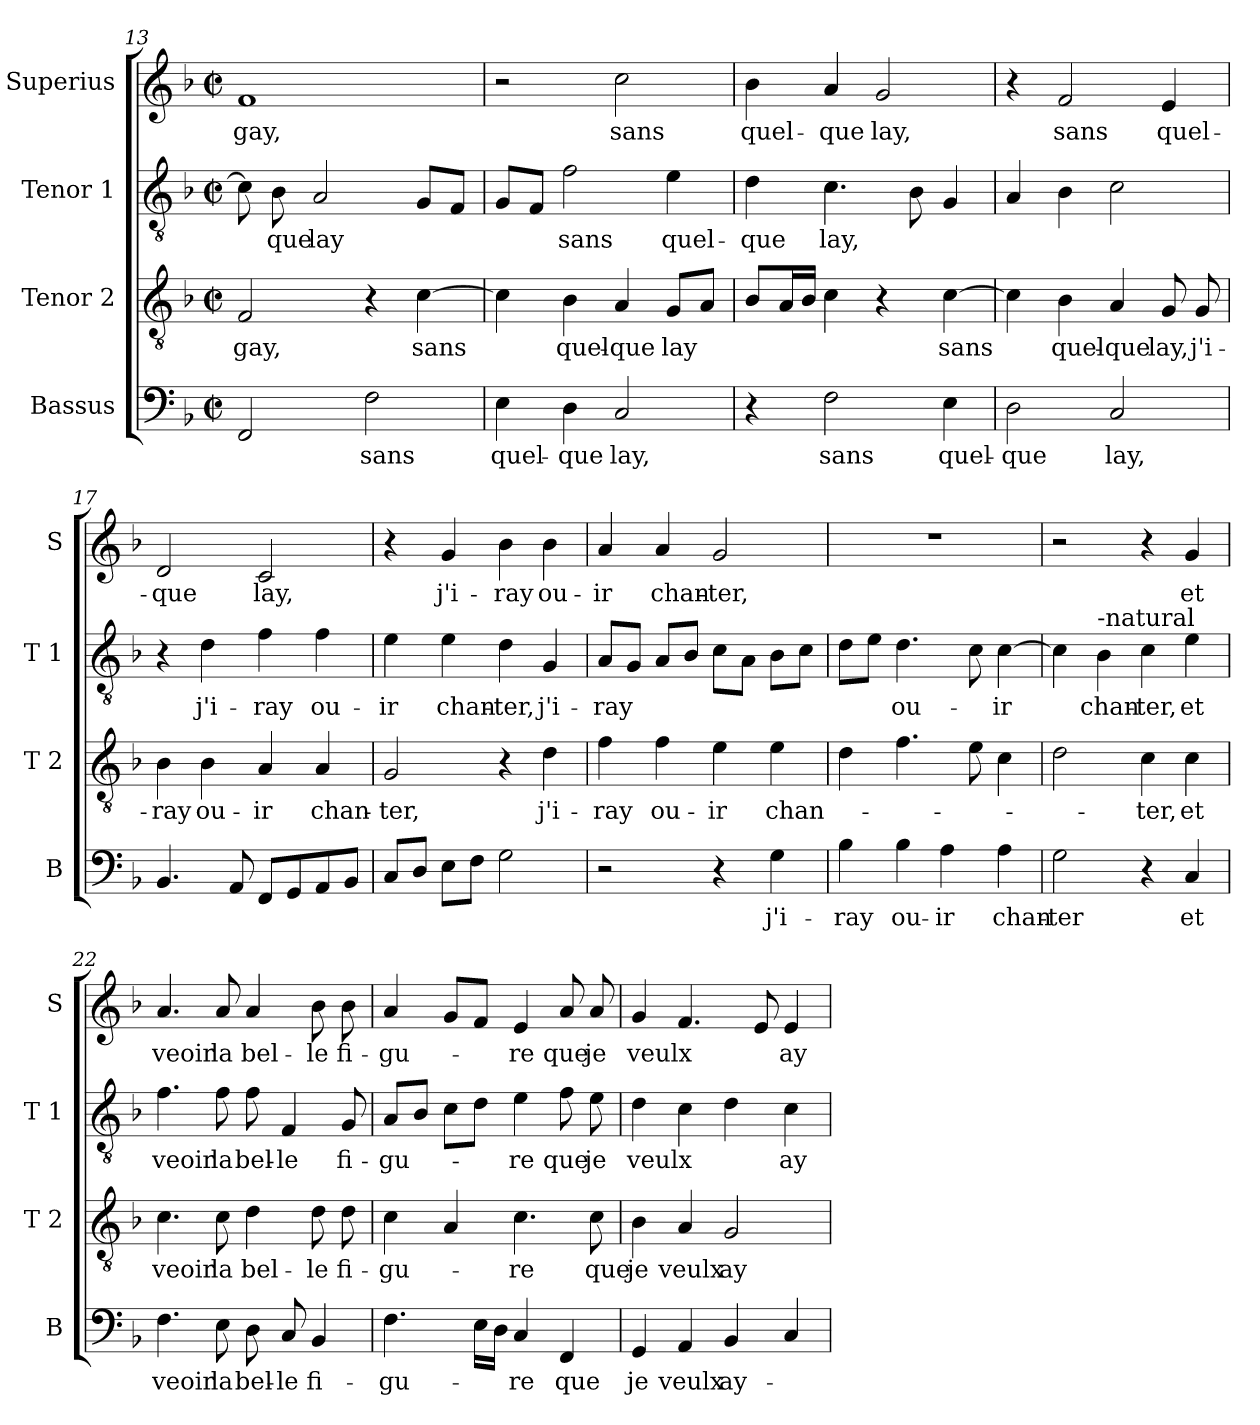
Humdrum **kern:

**kern	**text	**kern	**text	**kern	**text	**kern	**text
*part4	*part4	*part3	*part3	*part2	*part2	*part1	*part1
*staff4	*staff4	*staff3	*staff3	*staff2	*staff2	*staff1	*staff1
*I"Bassus	*	*I"Tenor 2	*	*I"Tenor 1	*	*I"Superius	*
*I'B	*	*I'T 2	*	*I'T 1	*	*I'S	*
*clefF4	*	*clefGv2	*	*clefGv2	*	*clefG2	*
*k[b-]	*	*k[b-]	*	*k[b-]	*	*k[b-]	*
*F:	*	*F:	*	*F:	*	*F:	*
*M2/2	*	*M2/2	*	*M2/2	*	*M2/2	*
*met(c|)	*	*met(c|)	*	*met(c|)	*	*met(c|)	*
=13	=13	=13	=13	=13	=13	=13	=13
2FF/	.	2F/	gay,	8c\]	.	1f	gay,
.	.	.	.	8B-\	-que	.	.
.	.	.	.	2A/	lay	.	.
2F\	sans	4r	.	.	.	.	.
.	.	[4c\	sans	8G/L	.	.	.
.	.	.	.	8F/J	.	.	.
=14	=14	=14	=14	=14	=14	=14	=14
4E\	quel-	4c\]	.	8G/L	.	2r	.
.	.	.	.	8F/J	.	.	.
4D\	-que	4B-\	quel-	2f\	sans	.	.
2C/	lay,	4A/	-que	.	.	2cc\	sans
.	.	8G/L	lay	4e\	quel-	.	.
.	.	8A/J	.	.	.	.	.
=15	=15	=15	=15	=15	=15	=15	=15
4r	.	8B-/L	.	4d\	-que	4b-\	quel-
.	.	16A/L	.	.	.	.	.
.	.	16B-/JJ	.	.	.	.	.
2F\	sans	4c\	.	4.c\	lay,	4a/	-que
.	.	4r	.	.	.	2g/	lay,
.	.	.	.	8B-\	.	.	.
4E\	quel-	[4c\	sans	4G/	.	.	.
=16	=16	=16	=16	=16	=16	=16	=16
2D\	-que	4c\]	.	4A/	.	4r	.
.	.	4B-\	quel-	4B-\	.	2f/	sans
2C/	lay,	4A/	-que	2c\	.	.	.
.	.	8G/	lay,	.	.	4e/	quel-
.	.	8G/	j'i-	.	.	.	.
!!LO:LB:g=z
=17	=17	=17	=17	=17	=17	=17	=17
4.BB-/	.	4B-\	-ray	4r	.	2d/	-que
.	.	4B-\	ou-	4d\	j'i-	.	.
8AA/	.	.	.	.	.	.	.
8FF/L	.	4A/	-ir	4f\	-ray	2c/	lay,
8GG/	.	.	.	.	.	.	.
8AA/	.	4A/	chan-	4f\	ou-	.	.
8BB-/J	.	.	.	.	.	.	.
=18	=18	=18	=18	=18	=18	=18	=18
8C/L	.	2G/	-ter,	4e\	-ir	4r	.
8D/J	.	.	.	.	.	.	.
8E\L	.	.	.	4e\	chan-	4g/	j'i-
8F\J	.	.	.	.	.	.	.
2G\	.	4r	.	4d\	-ter,	4b-\	-ray
.	.	4d\	j'i-	4G/	j'i-	4b-\	ou-
=19	=19	=19	=19	=19	=19	=19	=19
2r	.	4f\	-ray	8A/L	-ray	4a/	-ir
.	.	.	.	8G/J	.	.	.
.	.	4f\	ou-	8A/L	.	4a/	chan-
.	.	.	.	8B-/J	.	.	.
4r	.	4e\	-ir	8c\L	.	2g/	-ter,
.	.	.	.	8A\J	.	.	.
4G\	j'i-	4e\	chan-	8B-\L	.	.	.
.	.	.	.	8c\J	.	.	.
=20	=20	=20	=20	=20	=20	=20	=20
4B-\	-ray	4d\	.	8d\L	.	1r	.
.	.	.	.	8e\J	.	.	.
4B-\	ou-	4.f\	.	4.d\	ou-	.	.
4A\	-ir	.	.	.	.	.	.
.	.	8e\	.	8c\	.	.	.
4A\	chan-	4c\	.	[4c\	-ir	.	.
=21	=21	=21	=21	=21	=21	=21	=21
2G\	-ter	2d\	.	4c\]	.	2r	.
!	!	!	!	!LO:TX:a:t=-natural	!	!	!
.	.	.	.	4B-\	chan-	.	.
4r	.	4c\	-ter,	4c\	-ter,	4r	.
4C/	et	4c\	et	4e\	et	4g/	et
!!LO:LB:g=z
=22	=22	=22	=22	=22	=22	=22	=22
4.F\	veoir	4.c\	veoir	4.f\	veoir	4.a/	veoir
8E\	la	8c\	la	8f\	la	8a/	la
8D\	bel-	4d\	bel-	8f\	bel-	4a/	bel-
8C/	-le	.	.	4F/	-le	.	.
4BB-/	fi-	8d\	-le	.	.	8b-\	-le
.	.	8d\	fi-	8G/	fi-	8b-\	fi-
=23	=23	=23	=23	=23	=23	=23	=23
4.F\	-gu-	4c\	-gu-	8A/L	-gu-	4a/	-gu-
.	.	.	.	8B-/J	.	.	.
.	.	4A/	.	8c\L	.	8g/L	.
16E\LL	.	.	.	8d\J	.	8f/J	.
16D\JJ	.	.	.	.	.	.	.
4C/	-re	4.c\	-re	4e\	-re	4e/	-re
4FF/	que	.	.	8f\	que	8a/	que
.	.	8c\	que	8e\	je	8a/	je
=24	=24	=24	=24	=24	=24	=24	=24
4GG/	je	4B-\	je	4d\	veulx	4g/	veulx
4AA/	veulx	4A/	veulx	4c\	.	4.f/	.
4BB-/	ay-	2G/	ay-	4d\	.	.	.
.	.	.	.	.	.	8e/	.
4C/	.	.	.	4c\	ay-	4e/	ay-
=	=	=	=	=	=	=	=
*-	*-	*-	*-	*-	*-	*-	*-
